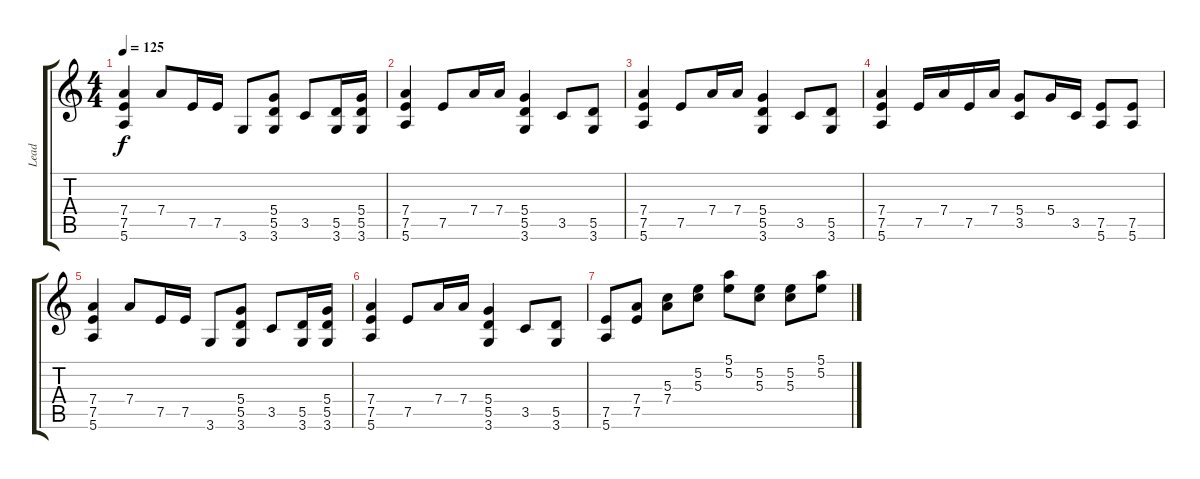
\track ("Lead" "Lead") {instrument electricguitarclean}
\staff {score tabs}
\tuning (E4 B3 G3 D3 A2 E2) {hide}
\ts (4 4)
\tempo 125
\clef g2
\ks c
(7.4 7.5 5.6).4{dy f} 7.4.8 7.5.16 7.5.16 3.6.8 (5.4 5.5 3.6).8 3.5.8 (5.5 3.6).16 (5.4 5.5 3.6).16 |
(7.4 7.5 5.6).4 7.5.8 7.4.16 7.4.16 (5.4 5.5 3.6).4 3.5.8 (5.5 3.6).8 |
(7.4 7.5 5.6).4 7.5.8 7.4.16 7.4.16 (5.4 5.5 3.6).4 3.5.8 (5.5 3.6).8 |
(7.4 7.5 5.6).4 7.5.16 7.4.16 7.5.16 7.4.16 (5.4 3.5).8 5.4.16 3.5.16 (7.5 5.6).8 (7.5 5.6).8 |
(7.4 7.5 5.6).4 7.4.8 7.5.16 7.5.16 3.6.8 (5.4 5.5 3.6).8 3.5.8 (5.5 3.6).16 (5.4 5.5 3.6).16 |
(7.4 7.5 5.6).4 7.5.8 7.4.16 7.4.16 (5.4 5.5 3.6).4 3.5.8 (5.5 3.6).8 |
(7.5 5.6).8 (7.4 7.5).8 (5.3 7.4).8 (5.2 5.3).8 (5.1 5.2).8 (5.2 5.3).8 (5.2 5.3).8 (5.1 5.2).8
